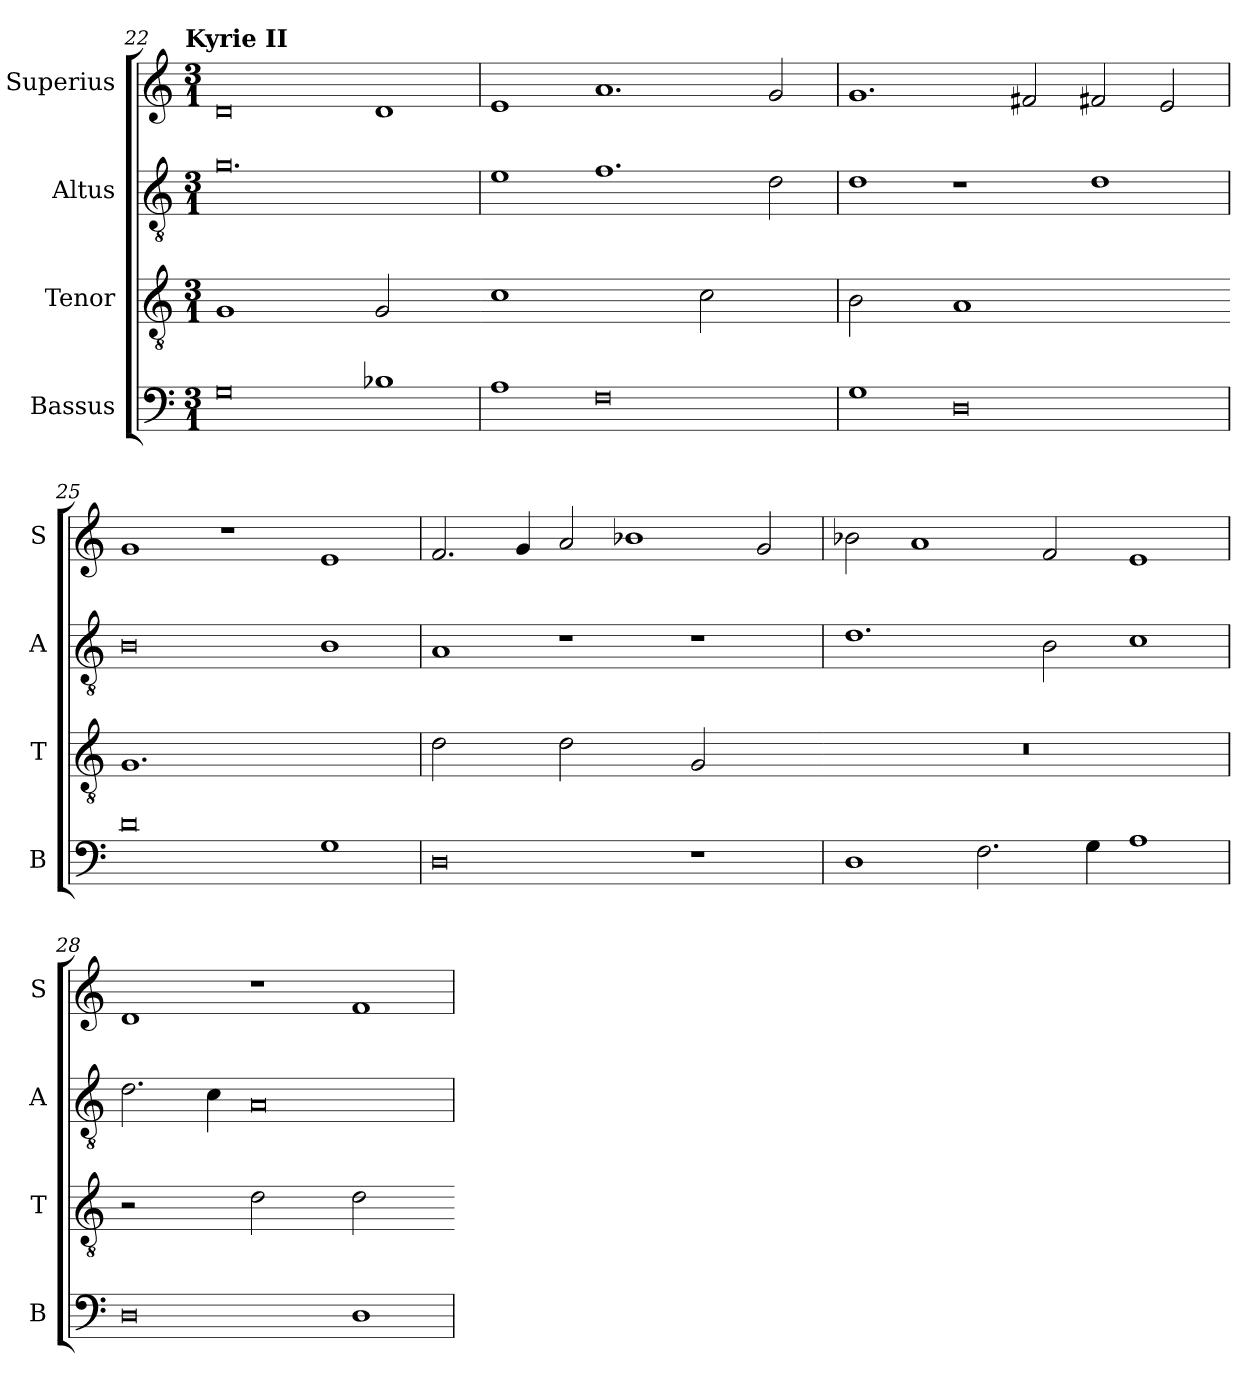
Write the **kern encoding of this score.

**kern	**kern	**kern	**kern
*part4	*part3	*part2	*part1
*staff4	*staff3	*staff2	*staff1
*I"Bassus	*I"Tenor	*I"Altus	*I"Superius
*I'B	*I'T	*I'A	*I'S
!!LO:LB:g=z
*clefF4	*clefGv2	*clefGv2	*clefG2
*k[]	*k[]	*k[]	*k[]
!!LO:TX:omd:t=Kyrie II
*M3/1	*M3/1	*M3/1	*M3/1
=22	=22	=22	=22
!	!LO:N:vis=1	!	!
0G	0G	0.g	0d
!	!LO:N:vis=2	!	!
1B-X	1G	.	1d
=23	=23-	=23	=23
!	!LO:N:vis=1	!	!
1A	0c	1e	1e
0F	.	1.f	1.a
!	!LO:N:vis=2	!	!
.	1c	.	.
.	.	2d\	2g/
=24	=24	=24	=24
!	!LO:N:vis=2	!	!
1G	1B	1d	1.g
!	!LO:N:vis=1	!	!
0D	0A	1r	.
.	.	.	2f#X/
.	.	1d	2f#X/
.	.	.	2e/
=25	=25-	=25	=25
!	!LO:N:vis=1.	!	!
0d	0.G	0B	1g
.	.	.	1r
1G	.	1B	1e
=26	=26	=26	=26
!	!LO:N:vis=2	!	!
0D	1d	1A	2.f/
.	.	.	4g/
!	!LO:N:vis=2	!	!
.	1d	1r	2a/
.	.	.	1b-X
!	!LO:N:vis=2	!	!
1r	1G	1r	.
.	.	.	2g/
=27	=27-	=27	=27
!	!LO:N:vis=1.	!	!
1D	0.r	1.d	2b-X\
.	.	.	1a
2.F\	.	.	.
.	.	2B\	2f/
4G\	.	.	.
1A	.	1c	1e
=28	=28	=28	=28
!	!LO:N:vis=2	!	!
0D	1r	2.d\	1d
.	.	4c\	.
!	!LO:N:vis=2	!	!
.	1d	0A	1r
!	!LO:N:vis=2	!	!
1D	1d	.	1f
=	=-	=	=
*-	*-	*-	*-
